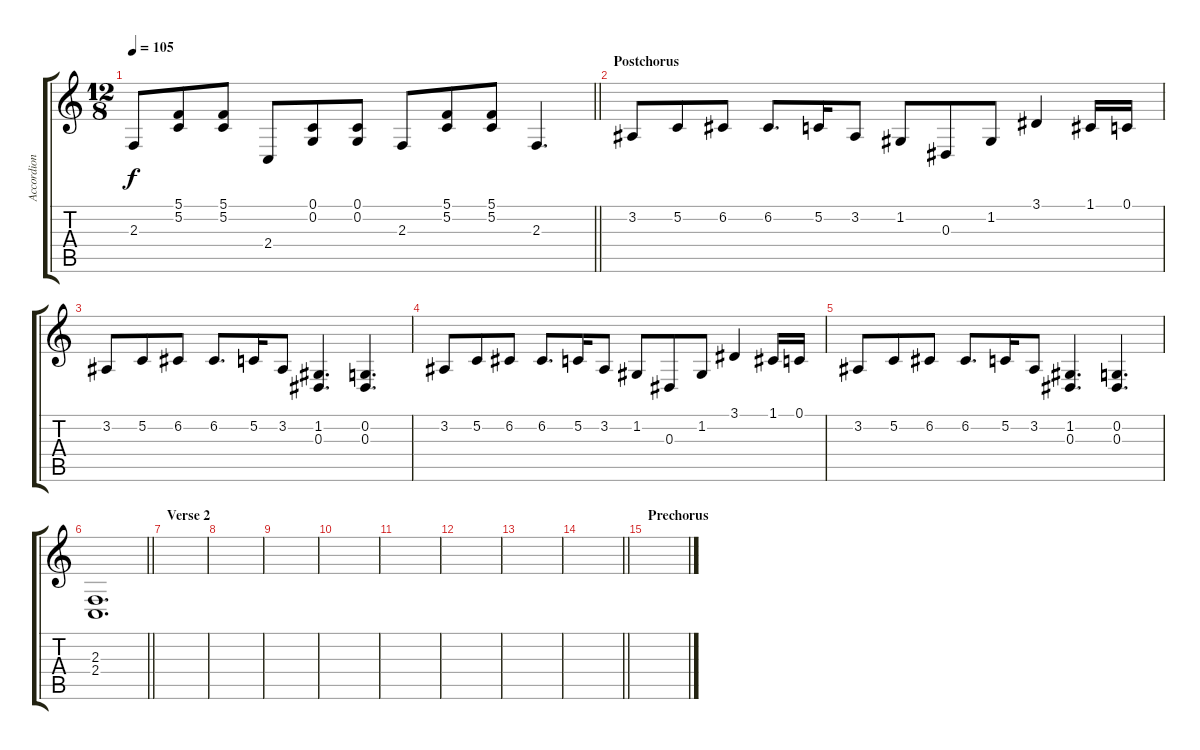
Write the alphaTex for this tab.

\track ("Accordion" "Accordion") {instrument accordion}
\staff {score tabs}
\tuning (C4 G3 Eb3 Bb2 F2 C2) {hide}
\ts (12 8)
\tempo 105
\clef g2
\barLineRight lightlight
\ks c
2.3.8{dy f} (5.1 5.2).8 (5.1 5.2).8 2.4.8 (0.1 0.2).8 (0.1 0.2).8 2.3.8 (5.1 5.2).8 (5.1 5.2).8 2.3.4{d} |
\section ("" "Postchorus")
3.2.8 5.2.8 6.2.8 6.2.8{d} 5.2.16 3.2.8 1.2.8 0.3.8 1.2.8 3.1.4 1.1.16 0.1.16 |
3.2.8 5.2.8 6.2.8 6.2.8{d} 5.2.16 3.2.8 (1.2 0.3).4{d} (0.2 0.3).4{d} |
3.2.8 5.2.8 6.2.8 6.2.8{d} 5.2.16 3.2.8 1.2.8 0.3.8 1.2.8 3.1.4 1.1.16 0.1.16 |
3.2.8 5.2.8 6.2.8 6.2.8{d} 5.2.16 3.2.8 (1.2 0.3).4{d} (0.2 0.3).4{d} |
\barLineRight lightlight
(2.3 2.4).1{d} |
\section ("" "Verse 2")
|
|
|
|
|
|
|
\barLineRight lightlight
|
\section ("" "Prechorus")
